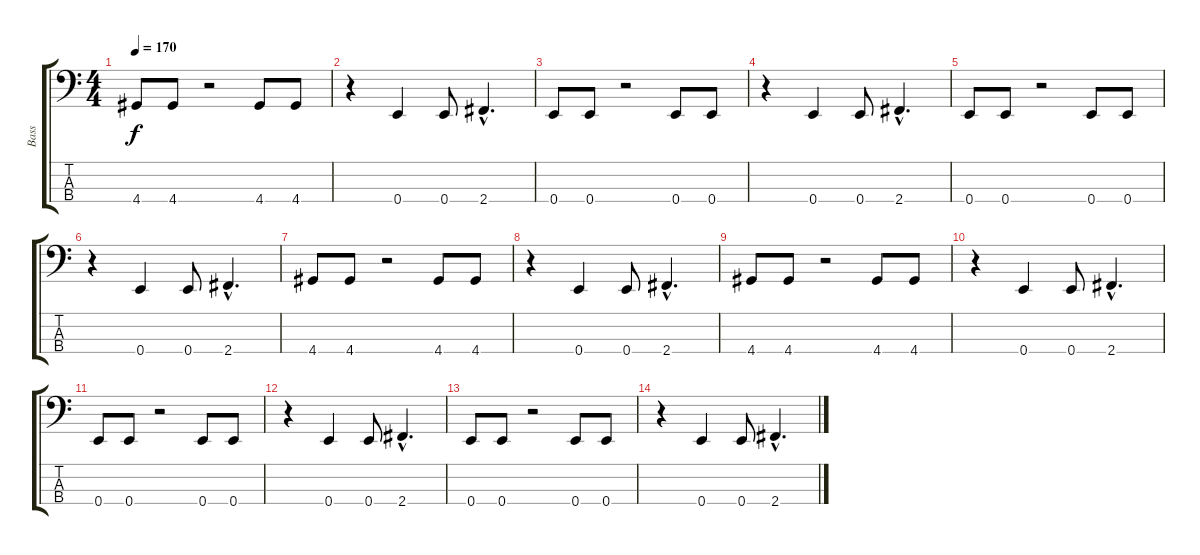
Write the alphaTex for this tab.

\track ("Bass" "Bass") {instrument electricbasspick}
\staff {score tabs}
\tuning (G2 D2 A1 E1) {hide}
\ts (4 4)
\tempo 170
\clef f4
\ks c
4.4.8{dy f} 4.4.8 r.2 4.4.8 4.4.8 |
r.4 0.4.4 0.4.8 2.4{hac}.4{d} |
0.4.8 0.4.8 r.2 0.4.8 0.4.8 |
r.4 0.4.4 0.4.8 2.4{hac}.4{d} |
0.4.8 0.4.8 r.2 0.4.8 0.4.8 |
r.4 0.4.4 0.4.8 2.4{hac}.4{d} |
4.4.8 4.4.8 r.2 4.4.8 4.4.8 |
r.4 0.4.4 0.4.8 2.4{hac}.4{d} |
4.4.8 4.4.8 r.2 4.4.8 4.4.8 |
r.4 0.4.4 0.4.8 2.4{hac}.4{d} |
0.4.8 0.4.8 r.2 0.4.8 0.4.8 |
r.4 0.4.4 0.4.8 2.4{hac}.4{d} |
0.4.8 0.4.8 r.2 0.4.8 0.4.8 |
r.4 0.4.4 0.4.8 2.4{hac}.4{d}
